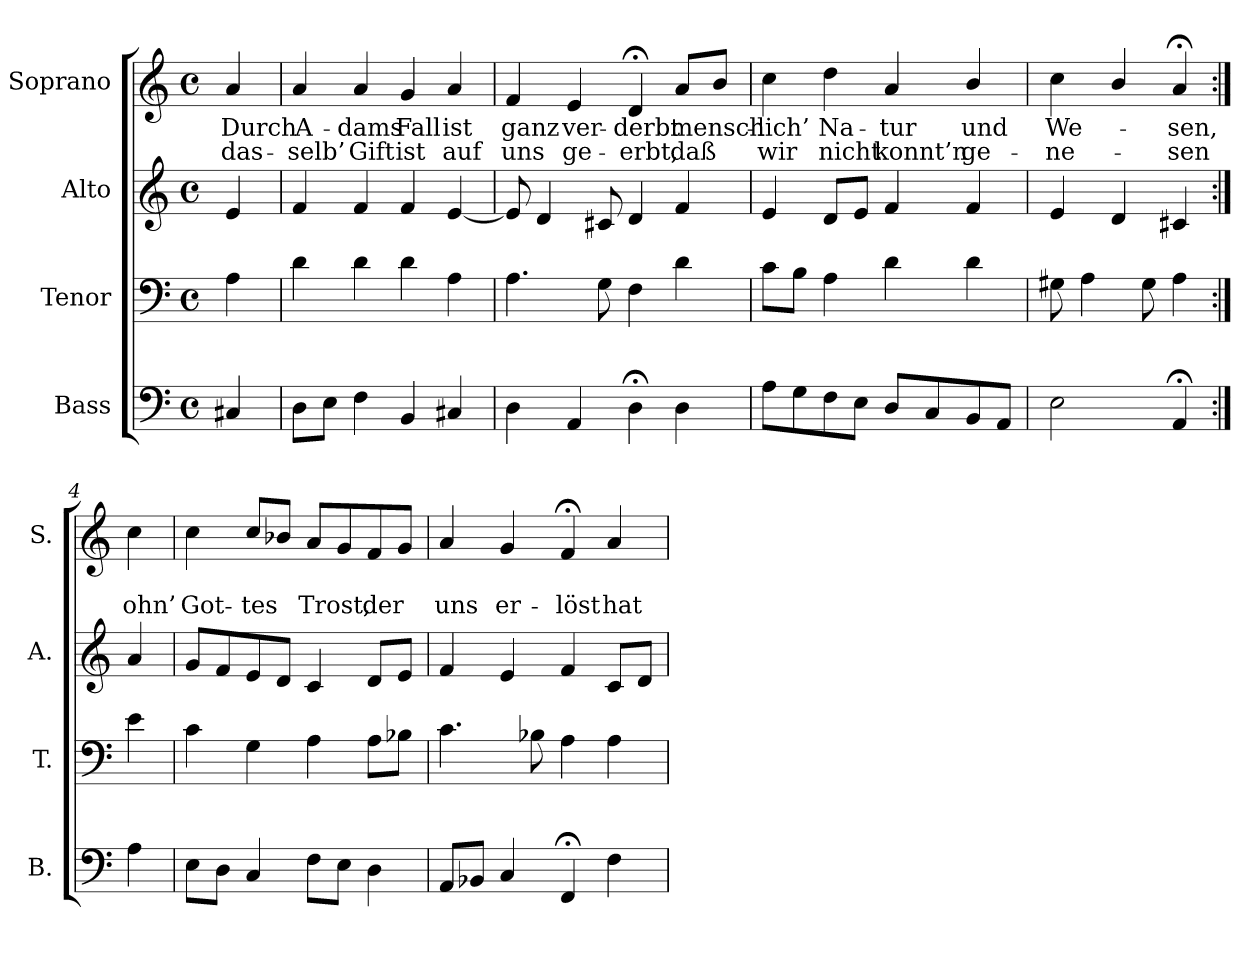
**kern	**kern	**kern	**kern	**text	**text
*part4	*part3	*part2	*part1	*part1	*part1
*staff4	*staff3	*staff2	*staff1	*staff1	*staff1
*I"Bass	*I"Tenor	*I"Alto	*I"Soprano	*	*
*I'B.	*I'T.	*I'A.	*I'S.	*	*
*clefF4	*clefF4	*clefG2	*clefG2	*	*
*k[]	*k[]	*k[]	*k[]	*	*
*a:	*a:	*a:	*a:	*	*
*M4/4	*M4/4	*M4/4	*M4/4	*	*
*met(c)	*met(c)	*met(c)	*met(c)	*	*
=	=	=	=	=	=
4C#X/	4A\	4e/	4a/	Durch	das-
=1	=1	=1	=1	=1	=1
8D\L	4d\	4f/	4a/	A-	-selb’
8E\J	.	.	.	.	.
4F\	4d\	4f/	4a/	-dams	Gift
4BB/	4d\	4f/	4g/	Fall	ist
4C#X/	4A\	[4e/	4a/	ist	auf
=2	=2	=2	=2	=2	=2
4D\	4.A\	8e/]	4f/	ganz	uns
.	.	4d/	.	.	.
4AA/	.	.	4e/	ver-	ge-
.	8G\	8c#X/	.	.	.
4D;<\	4F\	4d/	4d;</	-derbt	-erbt,
4D\	4d\	4f/	8a/L	mensch-	daß
.	.	.	8b/J	.	.
=3	=3	=3	=3	=3	=3
8A\L	8c\L	4e/	4cc\	-lich’	wir
8G\	8B\J	.	.	.	.
8F\	4A\	8d/L	4dd\	Na-	nicht
8E\J	.	8e/J	.	.	.
8D/L	4d\	4f/	4a/	-tur	konnt’n
8C/	.	.	.	.	.
8BB/	4d\	4f/	4b/	und	ge-
8AA/J	.	.	.	.	.
=4	=4	=4	=4	=4	=4
2E\	8G#X\	4e/	4cc\	We-	-ne-
.	4A\	.	.	.	.
.	.	4d/	4b/	.	.
.	8G#\	.	.	.	.
4AA;</	4A\	4c#X/	4a;</	-sen,	-sen
!!LO:LB:g=z
=4a:|!	=4a:|!	=4a:|!	=4a:|!	=4a:|!	=4a:|!
4A\	4e\	4a/	4cc\	.	ohn’
=5	=5	=5	=5	=5	=5
8E\L	4c\	8g/L	4cc\	.	Got-
8D\J	.	8f/	.	.	.
4C/	4G\	8e/	8cc/L	.	-tes
.	.	8d/J	8b-X/J	.	.
8F\L	4A\	4c/	8a/L	.	Trost,
8E\J	.	.	8g/	.	.
4D\	8A\L	8d/L	8f/	.	der
.	8B-X\J	8e/J	8g/J	.	.
=6	=6	=6	=6	=6	=6
8AA/L	4.c\	4f/	4a/	.	uns
8BB-X/J	.	.	.	.	.
4C/	.	4e/	4g/	.	er-
.	8B-X\	.	.	.	.
4FF;</	4A\	4f/	4f;</	.	-löst
4F\	4A\	8c/L	4a/	.	hat
.	.	8d/J	.	.	.
=	=	=	=	=	=
*-	*-	*-	*-	*-	*-
